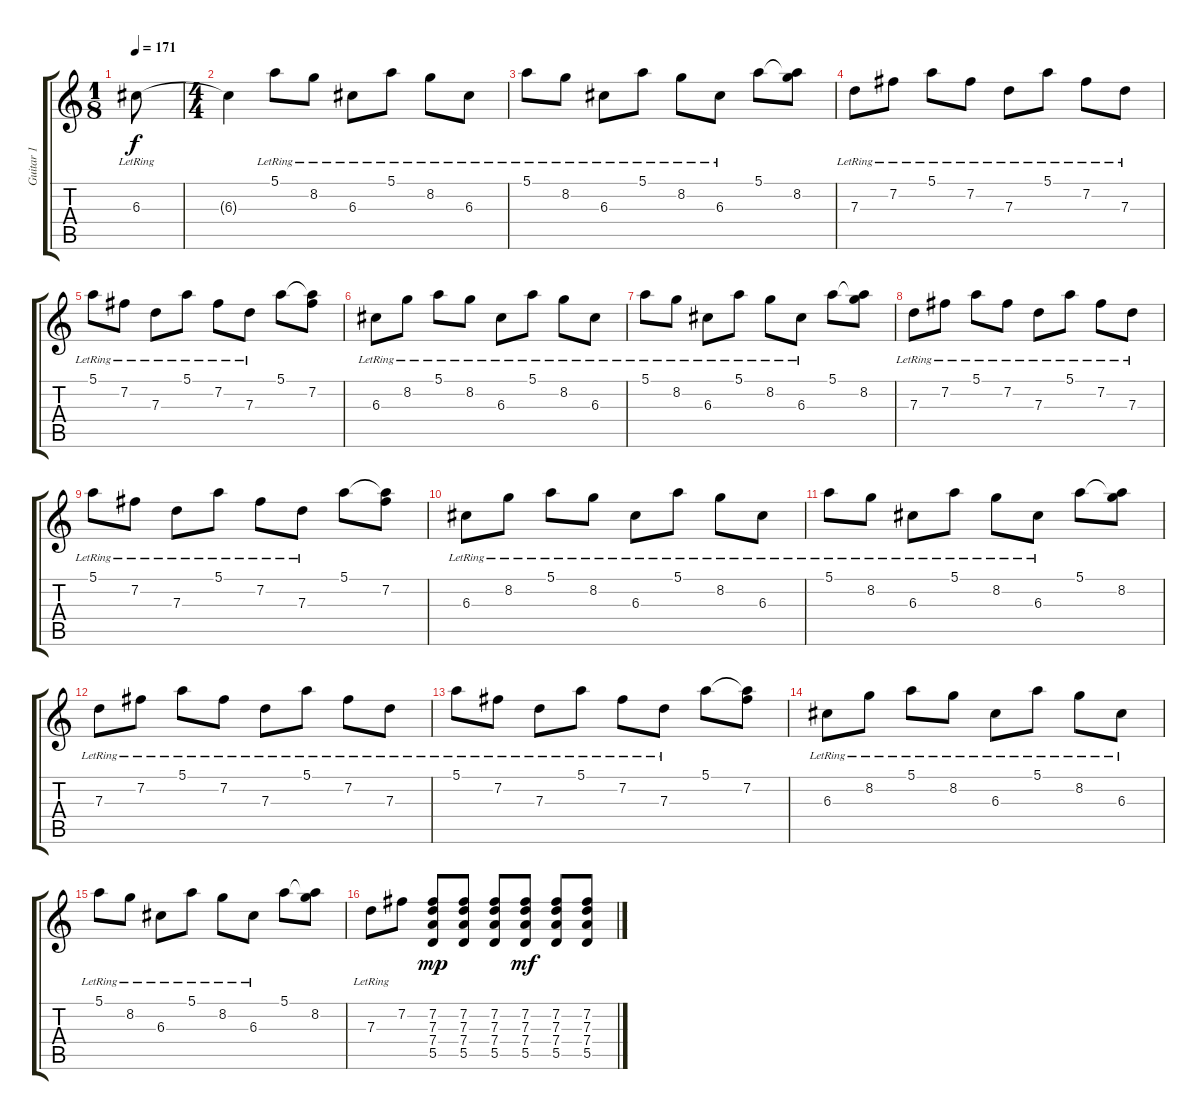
\track ("Guitar 1" "Guitar 1") {instrument overdrivenguitar}
\staff {score tabs}
\tuning (E4 B3 G3 D3 A2 E2) {hide}
\ts (1 8)
\tempo 171
\clef g2
\ks c
6.3{lr}.8{dy f instrument overdrivenguitar} |
\ts (4 4)
6.3{t}.4 5.1{lr}.8 8.2{lr}.8 6.3{lr}.8 5.1{lr}.8 8.2{lr}.8 6.3{lr}.8 |
5.1{lr}.8 8.2{lr}.8 6.3{lr}.8 5.1{lr}.8 8.2{lr}.8 6.3{lr}.8 5.1.8 (5.1{t} 8.2).8 |
7.3{lr}.8 7.2{lr}.8 5.1{lr}.8 7.2{lr}.8 7.3{lr}.8 5.1{lr}.8 7.2{lr}.8 7.3{lr}.8 |
5.1{lr}.8 7.2{lr}.8 7.3{lr}.8 5.1{lr}.8 7.2{lr}.8 7.3{lr}.8 5.1.8 (5.1{t} 7.2).8 |
6.3{lr}.8 8.2{lr}.8 5.1{lr}.8 8.2{lr}.8 6.3{lr}.8 5.1{lr}.8 8.2{lr}.8 6.3{lr}.8 |
5.1{lr}.8 8.2{lr}.8 6.3{lr}.8 5.1{lr}.8 8.2{lr}.8 6.3{lr}.8 5.1.8 (5.1{t} 8.2).8 |
7.3{lr}.8 7.2{lr}.8 5.1{lr}.8 7.2{lr}.8 7.3{lr}.8 5.1{lr}.8 7.2{lr}.8 7.3{lr}.8 |
5.1{lr}.8 7.2{lr}.8 7.3{lr}.8 5.1{lr}.8 7.2{lr}.8 7.3{lr}.8 5.1.8 (5.1{t} 7.2).8 |
6.3{lr}.8 8.2{lr}.8 5.1{lr}.8 8.2{lr}.8 6.3{lr}.8 5.1{lr}.8 8.2{lr}.8 6.3{lr}.8 |
5.1{lr}.8 8.2{lr}.8 6.3{lr}.8 5.1{lr}.8 8.2{lr}.8 6.3{lr}.8 5.1.8 (5.1{t} 8.2).8 |
7.3{lr}.8 7.2{lr}.8 5.1{lr}.8 7.2{lr}.8 7.3{lr}.8 5.1{lr}.8 7.2{lr}.8 7.3{lr}.8 |
5.1{lr}.8 7.2{lr}.8 7.3{lr}.8 5.1{lr}.8 7.2{lr}.8 7.3{lr}.8 5.1.8 (5.1{t} 7.2).8 |
6.3{lr}.8 8.2{lr}.8 5.1{lr}.8 8.2{lr}.8 6.3{lr}.8 5.1{lr}.8 8.2{lr}.8 6.3{lr}.8 |
5.1{lr}.8 8.2{lr}.8 6.3{lr}.8 5.1{lr}.8 8.2{lr}.8 6.3{lr}.8 5.1.8 (5.1{t} 8.2).8 |
7.3{lr}.8 7.2.8 (7.2 7.3 7.4 5.5).8{dy mp} (7.2 7.3 7.4 5.5).8 (7.2 7.3 7.4 5.5).8 (7.2 7.3 7.4 5.5).8{dy mf} (7.2 7.3 7.4 5.5).8 (7.2 7.3 7.4 5.5).8
